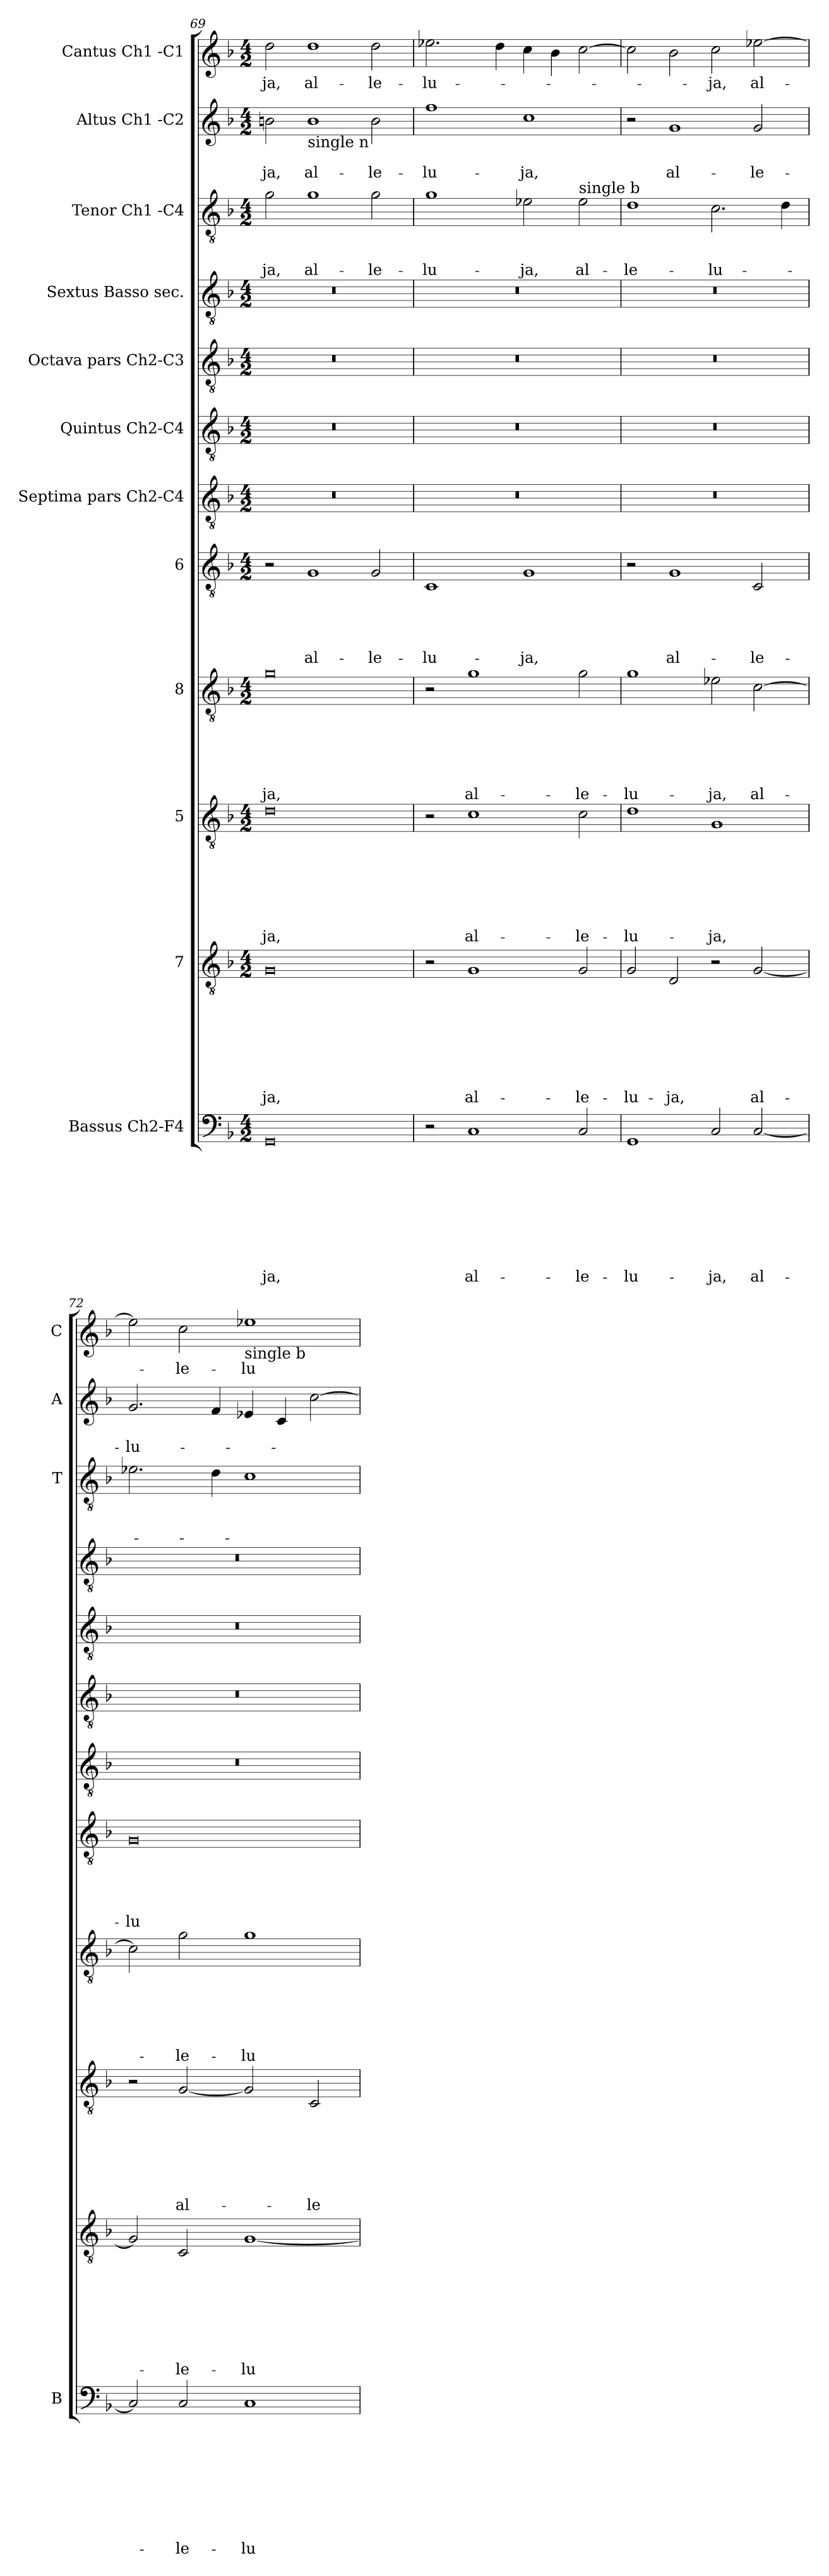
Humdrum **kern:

**kern	**text	**text	**text	**text	**text	**text	**text	**text	**text	**kern	**text	**text	**text	**text	**text	**text	**text	**text	**kern	**text	**text	**text	**text	**text	**text	**text	**kern	**text	**text	**text	**text	**text	**text	**kern	**text	**text	**text	**text	**text	**kern	**kern	**kern	**kern	**kern	**text	**text	**text	**kern	**text	**text	**kern	**text
*part12	*part12	*part12	*part12	*part12	*part12	*part12	*part12	*part12	*part12	*part11	*part11	*part11	*part11	*part11	*part11	*part11	*part11	*part11	*part10	*part10	*part10	*part10	*part10	*part10	*part10	*part10	*part9	*part9	*part9	*part9	*part9	*part9	*part9	*part8	*part8	*part8	*part8	*part8	*part8	*part7	*part6	*part5	*part4	*part3	*part3	*part3	*part3	*part2	*part2	*part2	*part1	*part1
*staff12	*staff12	*staff12	*staff12	*staff12	*staff12	*staff12	*staff12	*staff12	*staff12	*staff11	*staff11	*staff11	*staff11	*staff11	*staff11	*staff11	*staff11	*staff11	*staff10	*staff10	*staff10	*staff10	*staff10	*staff10	*staff10	*staff10	*staff9	*staff9	*staff9	*staff9	*staff9	*staff9	*staff9	*staff8	*staff8	*staff8	*staff8	*staff8	*staff8	*staff7	*staff6	*staff5	*staff4	*staff3	*staff3	*staff3	*staff3	*staff2	*staff2	*staff2	*staff1	*staff1
*I"Bassus Ch2-F4	*	*	*	*	*	*	*	*	*	*I"7	*	*	*	*	*	*	*	*	*I"5	*	*	*	*	*	*	*	*I"8	*	*	*	*	*	*	*I"6	*	*	*	*	*	*I"Septima pars Ch2-C4	*I"Quintus Ch2-C4	*I"Octava pars Ch2-C3	*I"Sextus Basso sec.	*I"Tenor Ch1 -C4	*	*	*	*I"Altus Ch1 -C2	*	*	*I"Cantus Ch1 -C1	*
*I'B	*	*	*	*	*	*	*	*	*	*	*	*	*	*	*	*	*	*	*	*	*	*	*	*	*	*	*	*	*	*	*	*	*	*	*	*	*	*	*	*	*	*	*	*I'T	*	*	*	*I'A	*	*	*I'C	*
*clefF4	*	*	*	*	*	*	*	*	*	*clefGv2	*	*	*	*	*	*	*	*	*clefGv2	*	*	*	*	*	*	*	*clefGv2	*	*	*	*	*	*	*clefGv2	*	*	*	*	*	*clefGv2	*clefGv2	*clefGv2	*clefGv2	*clefGv2	*	*	*	*clefG2	*	*	*clefG2	*
*k[b-]	*	*	*	*	*	*	*	*	*	*k[b-]	*	*	*	*	*	*	*	*	*k[b-]	*	*	*	*	*	*	*	*k[b-]	*	*	*	*	*	*	*k[b-]	*	*	*	*	*	*k[b-]	*k[b-]	*k[b-]	*k[b-]	*k[b-]	*	*	*	*k[b-]	*	*	*k[b-]	*
*F:	*	*	*	*	*	*	*	*	*	*F:	*	*	*	*	*	*	*	*	*F:	*	*	*	*	*	*	*	*F:	*	*	*	*	*	*	*F:	*	*	*	*	*	*F:	*F:	*F:	*F:	*F:	*	*	*	*F:	*	*	*F:	*
*M4/2	*	*	*	*	*	*	*	*	*	*M4/2	*	*	*	*	*	*	*	*	*M4/2	*	*	*	*	*	*	*	*M4/2	*	*	*	*	*	*	*M4/2	*	*	*	*	*	*M4/2	*M4/2	*M4/2	*M4/2	*M4/2	*	*	*	*M4/2	*	*	*M4/2	*
=69	=69	=69	=69	=69	=69	=69	=69	=69	=69	=69	=69	=69	=69	=69	=69	=69	=69	=69	=69	=69	=69	=69	=69	=69	=69	=69	=69	=69	=69	=69	=69	=69	=69	=69	=69	=69	=69	=69	=69	=69	=69	=69	=69	=69	=69	=69	=69	=69	=69	=69	=69	=69
!	!	!	!	!	!	!	!	!	!LO:LY:b	!	!	!	!	!	!	!	!	!LO:LY:b	!	!	!	!	!	!	!	!LO:LY:b	!	!	!	!	!	!	!LO:LY:b	!	!	!	!	!	!	!	!	!	!	!	!	!	!LO:LY:b	!	!	!LO:LY:b	!	!LO:LY:b:rj
0GG	.	.	.	.	.	.	.	.	-ja,	0G	.	.	.	.	.	.	.	-ja,	0d	.	.	.	.	.	.	-ja,	0g	.	.	.	.	.	-ja,	2r	.	.	.	.	.	0r	0r	0r	0r	2g\	.	.	-ja,	2bn\	.	-ja,	2dd\	-ja,
!	!	!	!	!	!	!	!	!	!	!	!	!	!	!	!	!	!	!	!	!	!	!	!	!	!	!	!	!	!	!	!	!	!	!	!	!	!	!	!	!	!	!	!	!	!	!	!	!LO:TX:b:t=single n	!	!	!	!
!	!	!	!	!	!	!	!	!	!	!	!	!	!	!	!	!	!	!	!	!	!	!	!	!	!	!	!	!	!	!	!	!	!	!	!	!	!	!	!LO:LY:b:rj	!	!	!	!	!	!	!	!LO:LY:b	!	!	!LO:LY:b	!	!LO:LY:b:rj
.	.	.	.	.	.	.	.	.	.	.	.	.	.	.	.	.	.	.	.	.	.	.	.	.	.	.	.	.	.	.	.	.	.	1G	.	.	.	.	al-	.	.	.	.	1g	.	.	al-	1b	.	al-	1dd	al-
!	!	!	!	!	!	!	!	!	!	!	!	!	!	!	!	!	!	!	!	!	!	!	!	!	!	!	!	!	!	!	!	!	!	!	!	!	!	!	!LO:LY:b:rj	!	!	!	!	!	!	!	!LO:LY:b	!	!	!LO:LY:b	!	!LO:LY:b:rj
.	.	.	.	.	.	.	.	.	.	.	.	.	.	.	.	.	.	.	.	.	.	.	.	.	.	.	.	.	.	.	.	.	.	2G/	.	.	.	.	-le-	.	.	.	.	2g\	.	.	-le-	2b\	.	-le-	2dd\	-le-
=70	=70	=70	=70	=70	=70	=70	=70	=70	=70	=70	=70	=70	=70	=70	=70	=70	=70	=70	=70	=70	=70	=70	=70	=70	=70	=70	=70	=70	=70	=70	=70	=70	=70	=70	=70	=70	=70	=70	=70	=70	=70	=70	=70	=70	=70	=70	=70	=70	=70	=70	=70	=70
!	!	!	!	!	!	!	!	!	!	!	!	!	!	!	!	!	!	!	!	!	!	!	!	!	!	!	!	!	!	!	!	!	!	!	!	!	!	!	!LO:LY:b:rj	!	!	!	!	!	!	!	!LO:LY:b	!	!	!LO:LY:b	!	!LO:LY:b:rj
2r	.	.	.	.	.	.	.	.	.	2r	.	.	.	.	.	.	.	.	2r	.	.	.	.	.	.	.	2r	.	.	.	.	.	.	1C	.	.	.	.	-lu-	0r	0r	0r	0r	1g	.	.	-lu-	1ff	.	-lu-	2.ee-X\	-lu-
!	!	!	!	!	!	!	!	!	!LO:LY:b	!	!	!	!	!	!	!	!	!LO:LY:b	!	!	!	!	!	!	!	!LO:LY:b	!	!	!	!	!	!	!LO:LY:b	!	!	!	!	!	!	!	!	!	!	!	!	!	!	!	!	!	!	!
1C	.	.	.	.	.	.	.	.	al-	1G	.	.	.	.	.	.	.	al-	1c	.	.	.	.	.	.	al-	1g	.	.	.	.	.	al-	.	.	.	.	.	.	.	.	.	.	.	.	.	.	.	.	.	.	.
.	.	.	.	.	.	.	.	.	.	.	.	.	.	.	.	.	.	.	.	.	.	.	.	.	.	.	.	.	.	.	.	.	.	.	.	.	.	.	.	.	.	.	.	.	.	.	.	.	.	.	4dd\	.
!	!	!	!	!	!	!	!	!	!	!	!	!	!	!	!	!	!	!	!	!	!	!	!	!	!	!	!	!	!	!	!	!	!	!	!	!	!	!	!LO:LY:b:rj	!	!	!	!	!	!	!	!LO:LY:b	!	!	!LO:LY:b	!	!
.	.	.	.	.	.	.	.	.	.	.	.	.	.	.	.	.	.	.	.	.	.	.	.	.	.	.	.	.	.	.	.	.	.	1G	.	.	.	.	-ja,	.	.	.	.	2e-X\	.	.	-ja,	1cc	.	-ja,	4cc\	.
.	.	.	.	.	.	.	.	.	.	.	.	.	.	.	.	.	.	.	.	.	.	.	.	.	.	.	.	.	.	.	.	.	.	.	.	.	.	.	.	.	.	.	.	.	.	.	.	.	.	.	4b-\	.
!	!	!	!	!	!	!	!	!	!	!	!	!	!	!	!	!	!	!	!	!	!	!	!	!	!	!	!	!	!	!	!	!	!	!	!	!	!	!	!	!	!	!	!	!LO:TX:a:t=single b	!	!	!	!	!	!	!	!
!	!	!	!	!	!	!	!	!	!LO:LY:b	!	!	!	!	!	!	!	!	!LO:LY:b	!	!	!	!	!	!	!	!LO:LY:b	!	!	!	!	!	!	!LO:LY:b	!	!	!	!	!	!	!	!	!	!	!	!	!	!LO:LY:b	!	!	!	!	!
2C/	.	.	.	.	.	.	.	.	-le-	2G/	.	.	.	.	.	.	.	-le-	2c\	.	.	.	.	.	.	-le-	2g\	.	.	.	.	.	-le-	.	.	.	.	.	.	.	.	.	.	2e-\	.	.	al-	.	.	.	[<2cc\	.
!!LO:PB:g=z
=71	=71	=71	=71	=71	=71	=71	=71	=71	=71	=71	=71	=71	=71	=71	=71	=71	=71	=71	=71	=71	=71	=71	=71	=71	=71	=71	=71	=71	=71	=71	=71	=71	=71	=71	=71	=71	=71	=71	=71	=71	=71	=71	=71	=71	=71	=71	=71	=71	=71	=71	=71	=71
!	!	!	!	!	!	!	!	!	!LO:LY:b	!	!	!	!	!	!	!	!	!LO:LY:b	!	!	!	!	!	!	!	!LO:LY:b	!	!	!	!	!	!	!LO:LY:b	!	!	!	!	!	!	!	!	!	!	!	!	!	!LO:LY:b	!	!	!	!	!
1GG	.	.	.	.	.	.	.	.	-lu-	2G/	.	.	.	.	.	.	.	-lu-	1d	.	.	.	.	.	.	-lu-	1g	.	.	.	.	.	-lu-	2r	.	.	.	.	.	0r	0r	0r	0r	1d	.	.	-le-	2r	.	.	2cc\]	.
!	!	!	!	!	!	!	!	!	!	!	!	!	!	!	!	!	!	!LO:LY:b	!	!	!	!	!	!	!	!	!	!	!	!	!	!	!	!	!	!	!	!	!LO:LY:b:rj	!	!	!	!	!	!	!	!	!	!	!LO:LY:b	!	!
.	.	.	.	.	.	.	.	.	.	2D/	.	.	.	.	.	.	.	-ja,	.	.	.	.	.	.	.	.	.	.	.	.	.	.	.	1G	.	.	.	.	al-	.	.	.	.	.	.	.	.	1g	.	al-	2b-\	.
!	!	!	!	!	!	!	!	!	!LO:LY:b	!	!	!	!	!	!	!	!	!	!	!	!	!	!	!	!	!LO:LY:b	!	!	!	!	!	!	!LO:LY:b	!	!	!	!	!	!	!	!	!	!	!	!	!	!LO:LY:b	!	!	!	!	!LO:LY:b:rj
2C/	.	.	.	.	.	.	.	.	-ja,	2r	.	.	.	.	.	.	.	.	1G	.	.	.	.	.	.	-ja,	2e-X\	.	.	.	.	.	-ja,	.	.	.	.	.	.	.	.	.	.	2.c\	.	.	-lu-	.	.	.	2cc\	-ja,
!	!	!	!	!	!	!	!	!	!LO:LY:b	!	!	!	!	!	!	!	!	!LO:LY:b	!	!	!	!	!	!	!	!	!	!	!	!	!	!	!LO:LY:b	!	!	!	!	!	!LO:LY:b:rj	!	!	!	!	!	!	!	!	!	!	!LO:LY:b	!	!LO:LY:b:rj
[<2C/	.	.	.	.	.	.	.	.	al-	[<2G/	.	.	.	.	.	.	.	al-	.	.	.	.	.	.	.	.	[>2c\	.	.	.	.	.	al-	2C/	.	.	.	.	-le-	.	.	.	.	.	.	.	.	2g/	.	-le-	[>2ee-X\	al-
.	.	.	.	.	.	.	.	.	.	.	.	.	.	.	.	.	.	.	.	.	.	.	.	.	.	.	.	.	.	.	.	.	.	.	.	.	.	.	.	.	.	.	.	4d\	.	.	.	.	.	.	.	.
=72	=72	=72	=72	=72	=72	=72	=72	=72	=72	=72	=72	=72	=72	=72	=72	=72	=72	=72	=72	=72	=72	=72	=72	=72	=72	=72	=72	=72	=72	=72	=72	=72	=72	=72	=72	=72	=72	=72	=72	=72	=72	=72	=72	=72	=72	=72	=72	=72	=72	=72	=72	=72
!	!	!	!	!	!	!	!	!	!	!	!	!	!	!	!	!	!	!	!	!	!	!	!	!	!	!	!	!	!	!	!	!	!	!	!	!	!	!	!LO:LY:b:rj	!	!	!	!	!	!	!	!	!	!	!LO:LY:b	!	!
2C/]	.	.	.	.	.	.	.	.	.	2G/]	.	.	.	.	.	.	.	.	2r	.	.	.	.	.	.	.	2c\]	.	.	.	.	.	.	0G	.	.	.	.	-lu-	0r	0r	0r	0r	2.e-X\	.	.	.	2.g/	.	-lu-	2ee-\]	.
!	!	!	!	!	!	!	!	!	!LO:LY:b	!	!	!	!	!	!	!	!	!LO:LY:b	!	!	!	!	!	!	!	!LO:LY:b	!	!	!	!	!	!	!LO:LY:b	!	!	!	!	!	!	!	!	!	!	!	!	!	!	!	!	!	!	!LO:LY:b:rj
2C/	.	.	.	.	.	.	.	.	-le-	2C/	.	.	.	.	.	.	.	-le-	[<2G/	.	.	.	.	.	.	al-	2g\	.	.	.	.	.	-le-	.	.	.	.	.	.	.	.	.	.	.	.	.	.	.	.	.	2cc\	-le-
.	.	.	.	.	.	.	.	.	.	.	.	.	.	.	.	.	.	.	.	.	.	.	.	.	.	.	.	.	.	.	.	.	.	.	.	.	.	.	.	.	.	.	.	4d\	.	.	.	4f/	.	.	.	.
!	!	!	!	!	!	!	!	!	!	!	!	!	!	!	!	!	!	!	!	!	!	!	!	!	!	!	!	!	!	!	!	!	!	!	!	!	!	!	!	!	!	!	!	!	!	!	!	!	!	!	!LO:TX:b:t=single b	!
!	!	!	!	!	!	!	!	!	!LO:LY:b	!	!	!	!	!	!	!	!	!LO:LY:b	!	!	!	!	!	!	!	!	!	!	!	!	!	!	!LO:LY:b	!	!	!	!	!	!	!	!	!	!	!	!	!	!	!	!	!	!	!LO:LY:b:rj
1C	.	.	.	.	.	.	.	.	-lu-	[<1G	.	.	.	.	.	.	.	-lu-	2G/]	.	.	.	.	.	.	.	1g	.	.	.	.	.	-lu-	.	.	.	.	.	.	.	.	.	.	1c	.	.	.	4e-X/	.	.	1ee-	-lu-
.	.	.	.	.	.	.	.	.	.	.	.	.	.	.	.	.	.	.	.	.	.	.	.	.	.	.	.	.	.	.	.	.	.	.	.	.	.	.	.	.	.	.	.	.	.	.	.	4c/	.	.	.	.
!	!	!	!	!	!	!	!	!	!	!	!	!	!	!	!	!	!	!	!	!	!	!	!	!	!	!LO:LY:b	!	!	!	!	!	!	!	!	!	!	!	!	!	!	!	!	!	!	!	!	!	!	!	!	!	!
.	.	.	.	.	.	.	.	.	.	.	.	.	.	.	.	.	.	.	2C/	.	.	.	.	.	.	-le-	.	.	.	.	.	.	.	.	.	.	.	.	.	.	.	.	.	.	.	.	.	[>2cc\	.	.	.	.
=	=	=	=	=	=	=	=	=	=	=	=	=	=	=	=	=	=	=	=	=	=	=	=	=	=	=	=	=	=	=	=	=	=	=	=	=	=	=	=	=	=	=	=	=	=	=	=	=	=	=	=	=
*-	*-	*-	*-	*-	*-	*-	*-	*-	*-	*-	*-	*-	*-	*-	*-	*-	*-	*-	*-	*-	*-	*-	*-	*-	*-	*-	*-	*-	*-	*-	*-	*-	*-	*-	*-	*-	*-	*-	*-	*-	*-	*-	*-	*-	*-	*-	*-	*-	*-	*-	*-	*-
